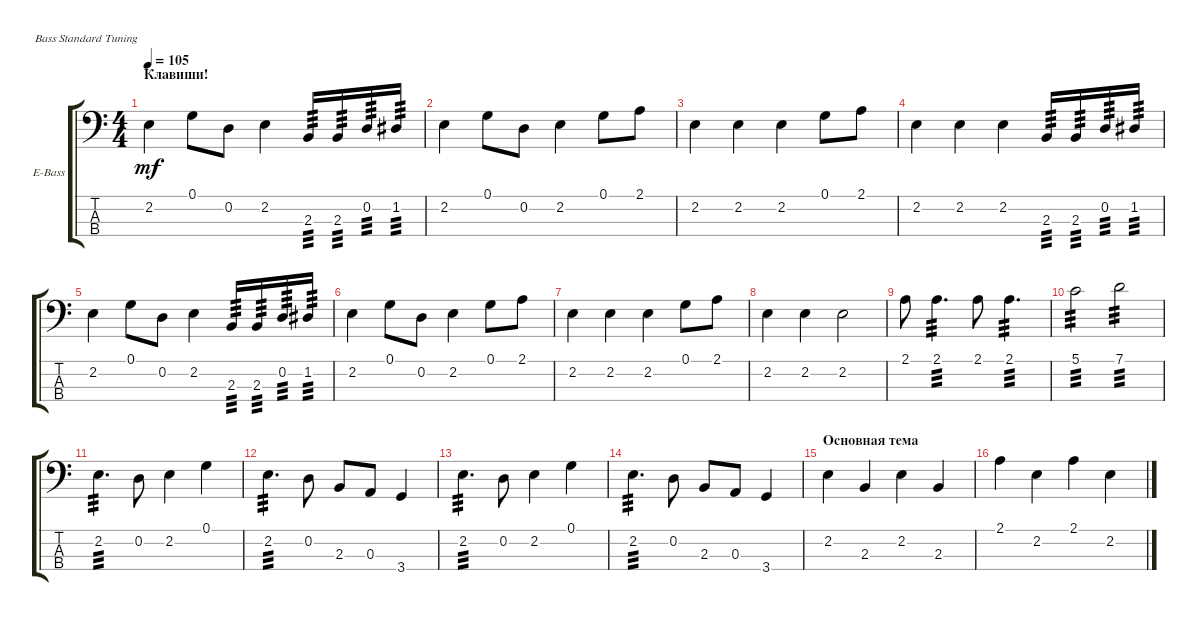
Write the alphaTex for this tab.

\defaultSystemsLayout 4
\bracketExtendMode groupsimilarinstruments
\firstSystemTrackNameOrientation horizontal
\otherSystemsTrackNameOrientation horizontal
\track ("Electric Bass" "E-Bass") {instrument electricbassfinger}
\staff {score tabs}
\tuning (G2 D2 A1 E1)
\ts (4 4)
\section ("" "Клавиши!")
\tempo 105
\clef f4
\ks c
2.2.4{dy mf} 0.1.8 0.2.8 2.2.4 2.3.16{tp 3} 2.3.16{tp 3} 0.2.16{tp 3} 1.2.16{tp 3} |
2.2.4 0.1.8 0.2.8 2.2.4 0.1.8 2.1.8 |
2.2.4 2.2.4 2.2.4 0.1.8 2.1.8 |
2.2.4 2.2.4 2.2.4 2.3.16{tp 3} 2.3.16{tp 3} 0.2.16{tp 3} 1.2.16{tp 3} |
2.2.4 0.1.8 0.2.8 2.2.4 2.3.16{tp 3} 2.3.16{tp 3} 0.2.16{tp 3} 1.2.16{tp 3} |
2.2.4 0.1.8 0.2.8 2.2.4 0.1.8 2.1.8 |
2.2.4 2.2.4 2.2.4 0.1.8 2.1.8 |
2.2.4 2.2.4 2.2.2 |
2.1.8 2.1.4{d tp 3} 2.1.8 2.1.4{d tp 3} |
5.1.2{tp 3} 7.1.2{tp 3} |
2.2.4{d tp 3} 0.2.8 2.2.4 0.1.4 |
2.2.4{d tp 3} 0.2.8 2.3.8 0.3.8 3.4.4 |
2.2.4{d tp 3} 0.2.8 2.2.4 0.1.4 |
2.2.4{d tp 3} 0.2.8 2.3.8 0.3.8 3.4.4 |
\section ("" "Основная тема")
2.2.4 2.3.4 2.2.4 2.3.4 |
2.1.4 2.2.4 2.1.4 2.2.4
